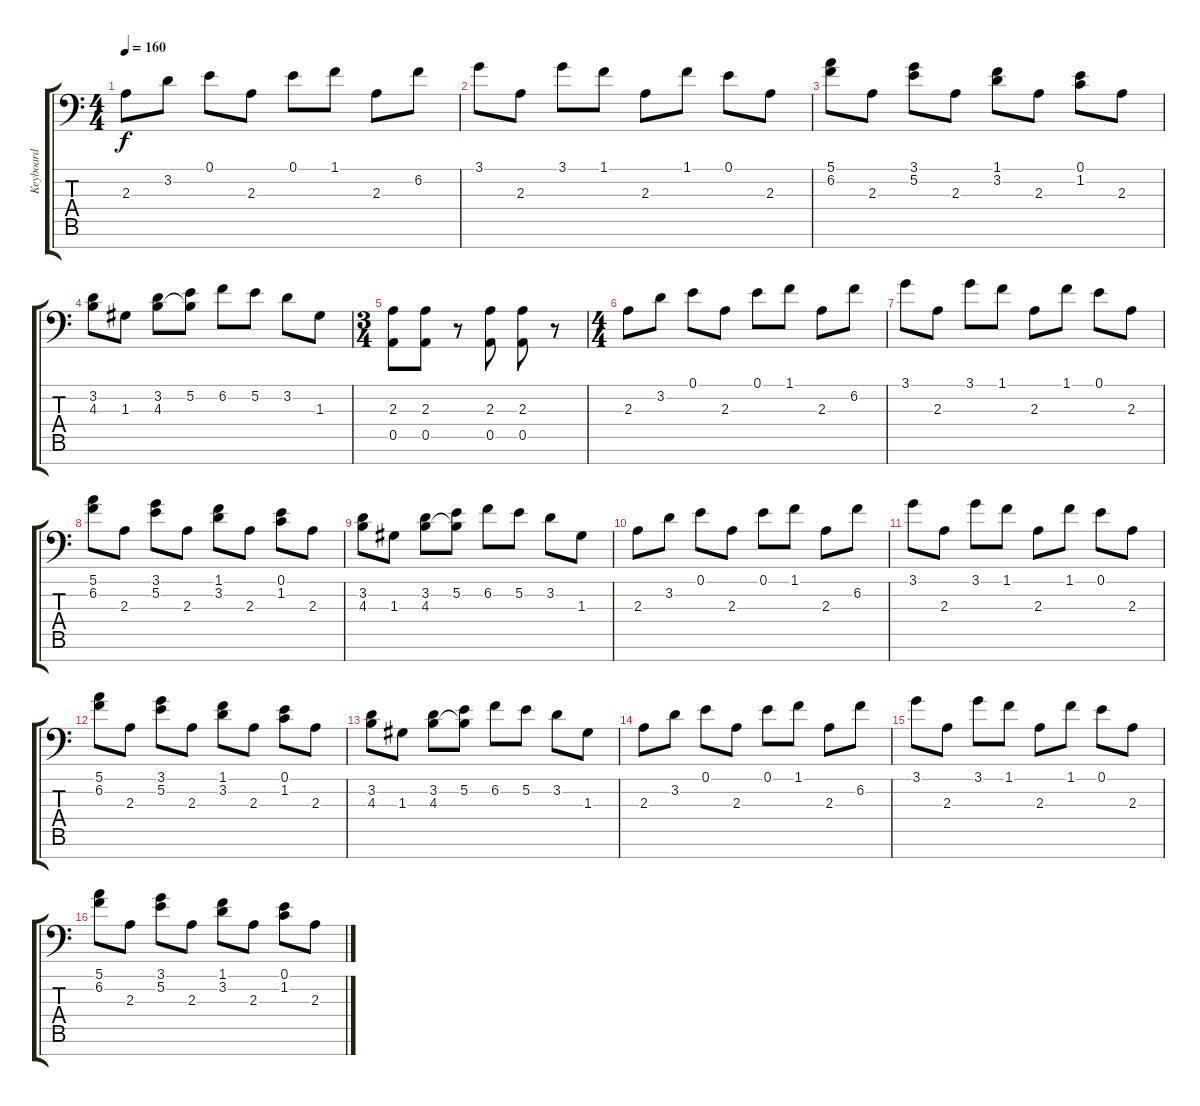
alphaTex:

\track ("Keyboard" "Keyboard") {instrument lead1square}
\staff {score tabs}
\tuning (E4 B3 G3 D3 A2 E2 A1) {hide}
\ts (4 4)
\tempo 160
\clef f4
\ks c
2.3.8{dy f instrument pad1newage} 3.2.8 0.1.8 2.3.8 0.1.8 1.1.8 2.3.8 6.2.8 |
3.1.8 2.3.8 3.1.8 1.1.8 2.3.8 1.1.8 0.1.8 2.3.8 |
(5.1 6.2).8 2.3.8 (3.1 5.2).8 2.3.8 (1.1 3.2).8 2.3.8 (0.1 1.2).8 2.3.8 |
(3.2 4.3).8 1.3.8 (3.2 4.3).8 (5.2 4.3{t}).8 6.2.8 5.2.8 3.2.8 1.3.8 |
\ts (3 4)
(2.3 0.5).8 (2.3 0.5).8 r.8 (2.3 0.5).8 (2.3 0.5).8 r.8 |
\ts (4 4)
2.3.8{instrument pad1newage} 3.2.8 0.1.8 2.3.8 0.1.8 1.1.8 2.3.8 6.2.8 |
3.1.8 2.3.8 3.1.8 1.1.8 2.3.8 1.1.8 0.1.8 2.3.8 |
(5.1 6.2).8 2.3.8 (3.1 5.2).8 2.3.8 (1.1 3.2).8 2.3.8 (0.1 1.2).8 2.3.8 |
(3.2 4.3).8 1.3.8 (3.2 4.3).8 (5.2 4.3{t}).8 6.2.8 5.2.8 3.2.8 1.3.8 |
2.3.8{instrument pad1newage} 3.2.8 0.1.8 2.3.8 0.1.8 1.1.8 2.3.8 6.2.8 |
3.1.8 2.3.8 3.1.8 1.1.8 2.3.8 1.1.8 0.1.8 2.3.8 |
(5.1 6.2).8 2.3.8 (3.1 5.2).8 2.3.8 (1.1 3.2).8 2.3.8 (0.1 1.2).8 2.3.8 |
(3.2 4.3).8 1.3.8 (3.2 4.3).8 (5.2 4.3{t}).8 6.2.8 5.2.8 3.2.8 1.3.8 |
2.3.8{instrument pad1newage} 3.2.8 0.1.8 2.3.8 0.1.8 1.1.8 2.3.8 6.2.8 |
3.1.8 2.3.8 3.1.8 1.1.8 2.3.8 1.1.8 0.1.8 2.3.8 |
(5.1 6.2).8 2.3.8 (3.1 5.2).8 2.3.8 (1.1 3.2).8 2.3.8 (0.1 1.2).8 2.3.8
